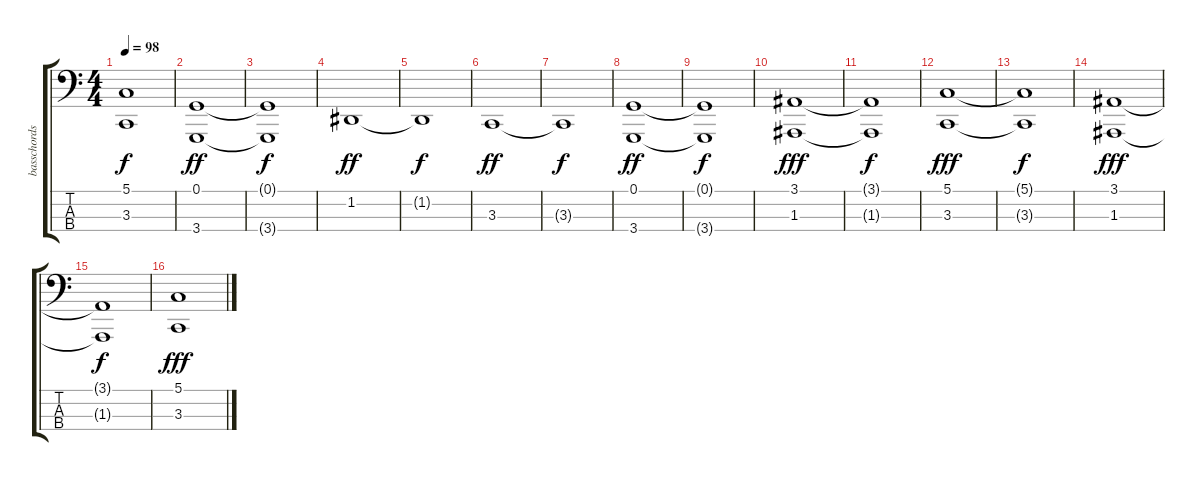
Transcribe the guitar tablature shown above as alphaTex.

\track ("basschords" "basschords") {instrument synthstrings1}
\staff {score tabs}
\tuning (G2 D2 A1 E1) {hide}
\ts (4 4)
\tempo 98
\clef f4
\ks c
(5.1{t} 3.3{t}).1{dy f} |
(0.1 3.4).1{dy ff} |
(0.1{t} 3.4{t}).1{dy f} |
1.2.1{dy ff} |
1.2{t}.1{dy f} |
3.3.1{dy ff} |
3.3{t}.1{dy f} |
(0.1 3.4).1{dy ff} |
(0.1{t} 3.4{t}).1{dy f} |
(3.1 1.3).1{dy fff} |
(3.1{t} 1.3{t}).1{dy f} |
(5.1 3.3).1{dy fff} |
(5.1{t} 3.3{t}).1{dy f} |
(3.1 1.3).1{dy fff} |
(3.1{t} 1.3{t}).1{dy f} |
(5.1 3.3).1{dy fff}
